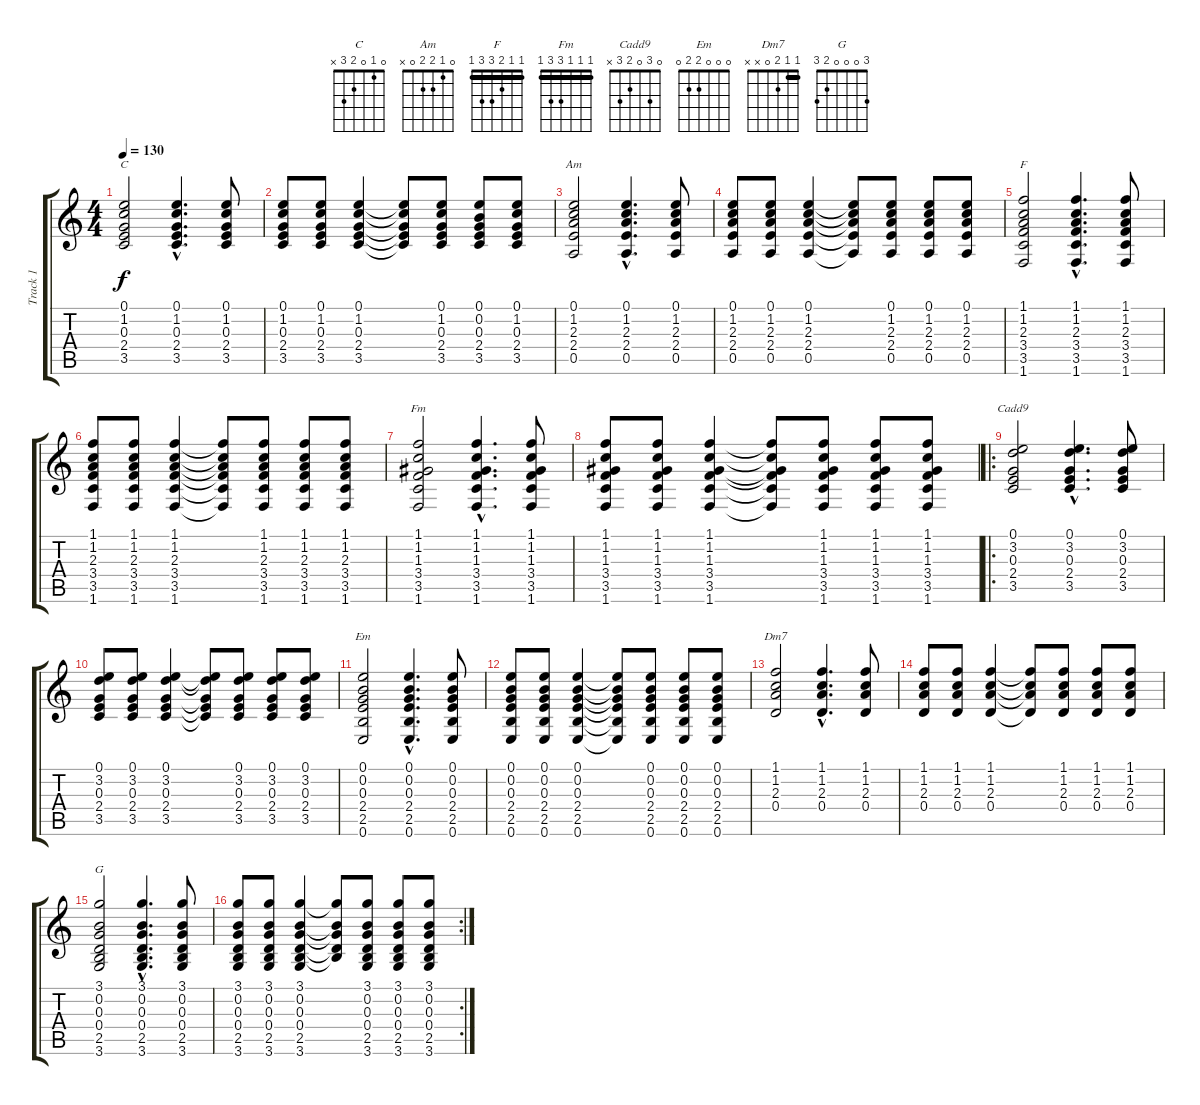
\track ("Track 1" "Track 1") {instrument acousticguitarnylon}
\staff {score tabs}
\tuning (E4 B3 G3 D3 A2 E2) {hide}
\chord ("C" 0 1 0 2 3 x)
\chord ("Am" 0 1 2 2 0 x)
\chord ("F" 1 1 2 3 3 1) {barre 1}
\chord ("Fm" 1 1 1 3 3 1) {barre 1}
\chord ("Cadd9" 0 3 0 2 3 x)
\chord ("Em" 0 0 0 2 2 0)
\chord ("Dm7" 1 1 2 0 x x) {barre 1}
\chord ("G" 3 0 0 0 2 3)
\ts (4 4)
\tempo 130
\clef g2
\ks c
(0.1 1.2 0.3 2.4 3.5).2{ch "C" dy f} (0.1{hac} 1.2{hac} 0.3{hac} 2.4{hac} 3.5{hac}).4{d} (0.1 1.2 0.3 2.4 3.5).8 |
(0.1 1.2 0.3 2.4 3.5).8 (0.1 1.2 0.3 2.4 3.5).8 (0.1 1.2 0.3 2.4 3.5).4 (0.1{t} 1.2{t} 0.3{t} 2.4{t} 3.5{t}).8 (0.1 1.2 0.3 2.4 3.5).8 (0.1 0.2 0.3 2.4 3.5).8 (0.1 1.2 0.3 2.4 3.5).8 |
(0.1 1.2 2.3 2.4 0.5).2{ch "Am"} (0.1{hac} 1.2{hac} 2.3{hac} 2.4{hac} 0.5{hac}).4{d} (0.1 1.2 2.3 2.4 0.5).8 |
(0.1 1.2 2.3 2.4 0.5).8 (0.1 1.2 2.3 2.4 0.5).8 (0.1 1.2 2.3 2.4 0.5).4 (0.1{t} 1.2{t} 2.3{t} 2.4{t} 0.5{t}).8 (0.1 1.2 2.3 2.4 0.5).8 (0.1 1.2 2.3 2.4 0.5).8 (0.1 1.2 2.3 2.4 0.5).8 |
(1.1 1.2 2.3 3.4 3.5 1.6).2{ch "F"} (1.1{hac} 1.2{hac} 2.3{hac} 3.4{hac} 3.5{hac} 1.6{hac}).4{d} (1.1 1.2 2.3 3.4 3.5 1.6).8 |
(1.1 1.2 2.3 3.4 3.5 1.6).8 (1.1 1.2 2.3 3.4 3.5 1.6).8 (1.1 1.2 2.3 3.4 3.5 1.6).4 (1.1{t} 1.2{t} 2.3{t} 3.4{t} 3.5{t} 1.6{t}).8 (1.1 1.2 2.3 3.4 3.5 1.6).8 (1.1 1.2 2.3 3.4 3.5 1.6).8 (1.1 1.2 2.3 3.4 3.5 1.6).8 |
(1.1 1.2 1.3 3.4 3.5 1.6).2{ch "Fm"} (1.1{hac} 1.2{hac} 1.3{hac} 3.4{hac} 3.5{hac} 1.6{hac}).4{d} (1.1 1.2 1.3 3.4 3.5 1.6).8 |
(1.1 1.2 1.3 3.4 3.5 1.6).8 (1.1 1.2 1.3 3.4 3.5 1.6).8 (1.1 1.2 1.3 3.4 3.5 1.6).4 (1.1{t} 1.2{t} 1.3{t} 3.4{t} 3.5{t} 1.6{t}).8 (1.1 1.2 1.3 3.4 3.5 1.6).8 (1.1 1.2 1.3 3.4 3.5 1.6).8 (1.1 1.2 1.3 3.4 3.5 1.6).8 |
\ro
(0.1 3.2 0.3 2.4 3.5).2{ch "Cadd9"} (0.1{hac} 3.2{hac} 0.3{hac} 2.4{hac} 3.5{hac}).4{d} (0.1 3.2 0.3 2.4 3.5).8 |
(0.1 3.2 0.3 2.4 3.5).8 (0.1 3.2 0.3 2.4 3.5).8 (0.1 3.2 0.3 2.4 3.5).4 (0.1{t} 3.2{t} 0.3{t} 2.4{t} 3.5{t}).8 (0.1 3.2 0.3 2.4 3.5).8 (0.1 3.2 0.3 2.4 3.5).8 (0.1 3.2 0.3 2.4 3.5).8 |
(0.1 0.2 0.3 2.4 2.5 0.6).2{ch "Em"} (0.1{hac} 0.2{hac} 0.3{hac} 2.4{hac} 2.5{hac} 0.6{hac}).4{d} (0.1 0.2 0.3 2.4 2.5 0.6).8 |
(0.1 0.2 0.3 2.4 2.5 0.6).8 (0.1 0.2 0.3 2.4 2.5 0.6).8 (0.1 0.2 0.3 2.4 2.5 0.6).4 (0.1{t} 0.2{t} 0.3{t} 2.4{t} 2.5{t} 0.6{t}).8 (0.1 0.2 0.3 2.4 2.5 0.6).8 (0.1 0.2 0.3 2.4 2.5 0.6).8 (0.1 0.2 0.3 2.4 2.5 0.6).8 |
(1.1 1.2 2.3 0.4).2{ch "Dm7"} (1.1{hac} 1.2{hac} 2.3{hac} 0.4{hac}).4{d} (1.1 1.2 2.3 0.4).8 |
(1.1 1.2 2.3 0.4).8 (1.1 1.2 2.3 0.4).8 (1.1 1.2 2.3 0.4).4 (1.1{t} 1.2{t} 2.3{t} 0.4{t}).8 (1.1 1.2 2.3 0.4).8 (1.1 1.2 2.3 0.4).8 (1.1 1.2 2.3 0.4).8 |
(3.1 0.2 0.3 0.4 2.5 3.6).2{ch "G"} (3.1{hac} 0.2{hac} 0.3{hac} 0.4{hac} 2.5{hac} 3.6{hac}).4{d} (3.1 0.2 0.3 0.4 2.5 3.6).8 |
\rc 2
(3.1 0.2 0.3 0.4 2.5 3.6).8 (3.1 0.2 0.3 0.4 2.5 3.6).8 (3.1 0.2 0.3 0.4 2.5 3.6).4 (3.1{t} 0.2{t} 0.3{t} 0.4{t} 2.5{t}).8 (3.1 0.2 0.3 0.4 2.5 3.6).8 (3.1 0.2 0.3 0.4 2.5 3.6).8 (3.1 0.2 0.3 0.4 2.5 3.6).8
